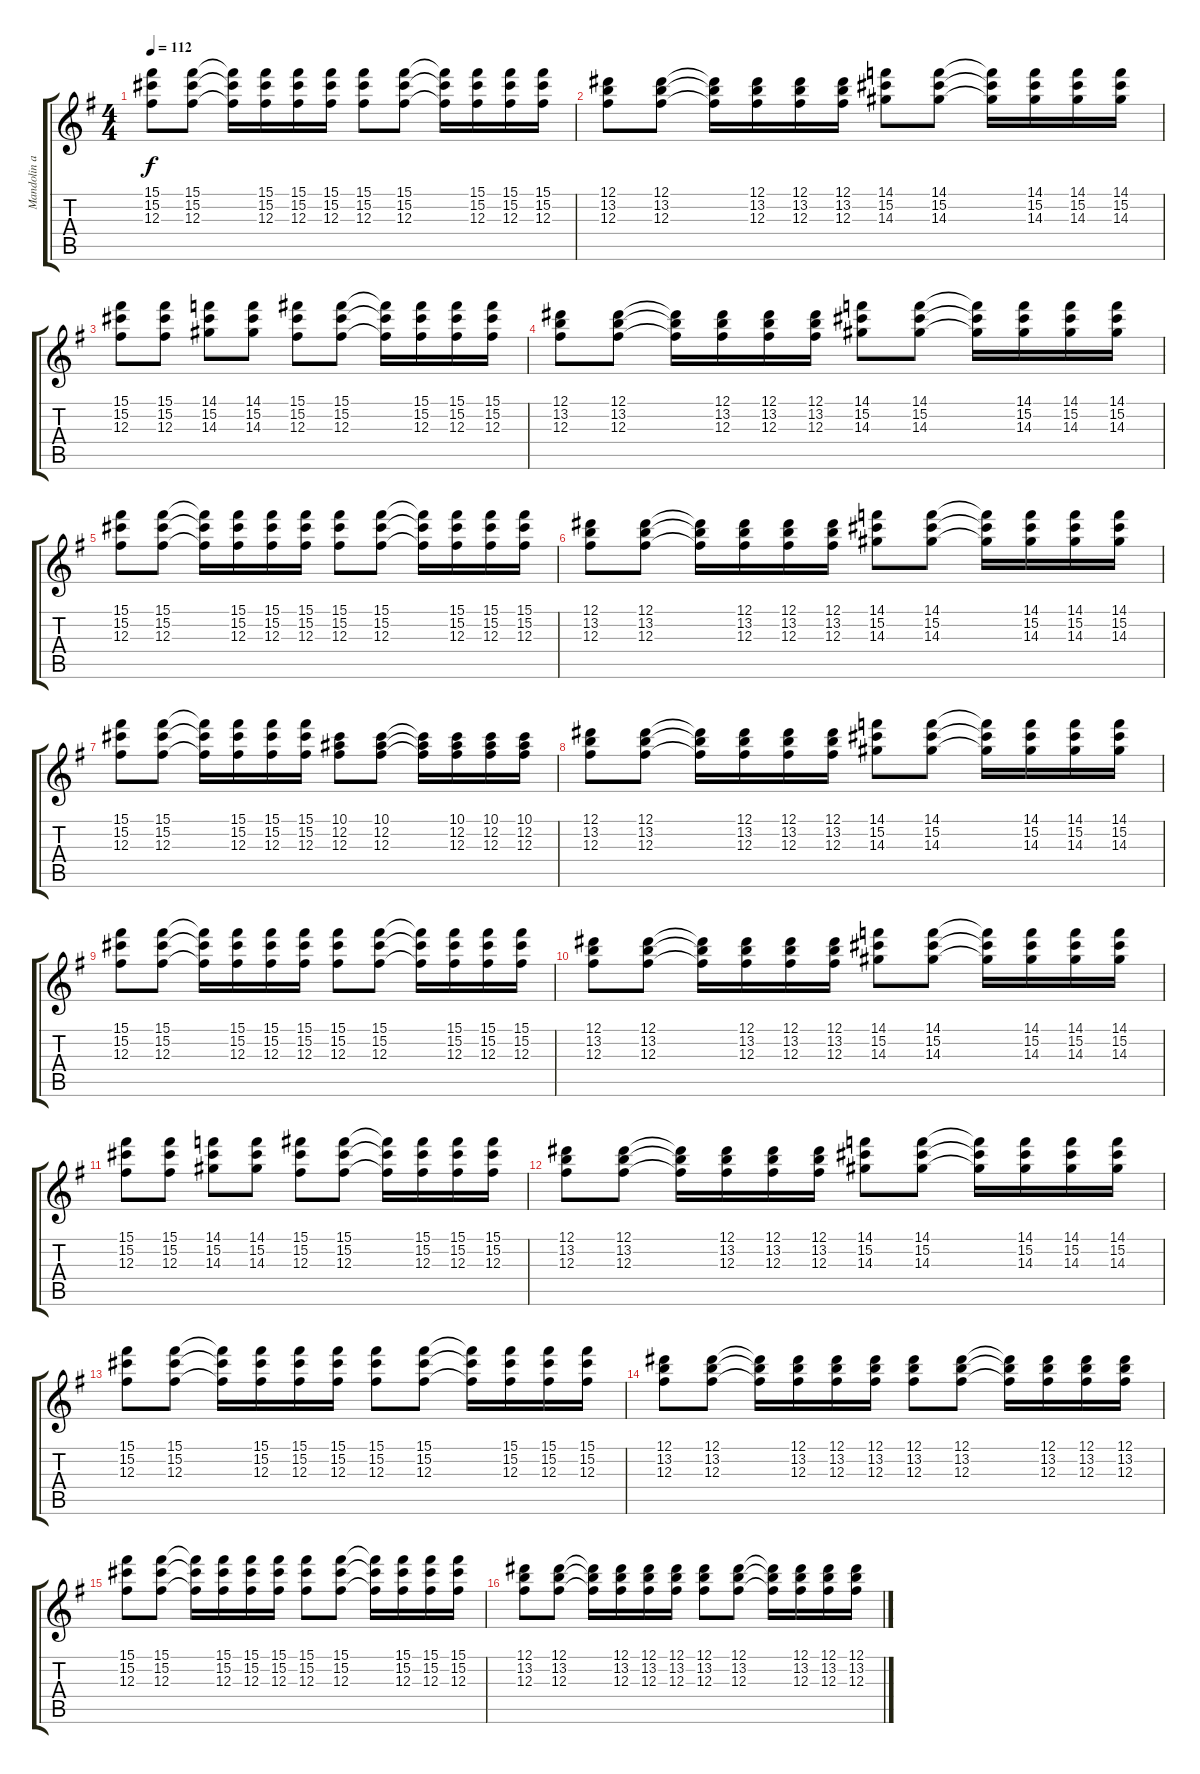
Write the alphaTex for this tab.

\track ("Mandolin arr. for Guitar" "Mandolin a") {instrument acousticguitarsteel}
\staff {score tabs}
\tuning (Eb4 Bb3 Gb3 Db3 Ab2 Eb2) {hide}
\ts (4 4)
\tempo 112
\clef g2
\ks g
(15.1 15.2 12.3).8{dy f} (15.1 15.2 12.3).8 (15.1{t} 15.2{t} 12.3{t}).16 (15.1 15.2 12.3).16 (15.1 15.2 12.3).16 (15.1 15.2 12.3).16 (15.1 15.2 12.3).8 (15.1 15.2 12.3).8 (15.1{t} 15.2{t} 12.3{t}).16 (15.1 15.2 12.3).16 (15.1 15.2 12.3).16 (15.1 15.2 12.3).16 |
(12.1 13.2 12.3).8 (12.1 13.2 12.3).8 (12.1{t} 13.2{t} 12.3{t}).16 (12.1 13.2 12.3).16 (12.1 13.2 12.3).16 (12.1 13.2 12.3).16 (14.1 15.2 14.3).8 (14.1 15.2 14.3).8 (14.1{t} 15.2{t} 14.3{t}).16 (14.1 15.2 14.3).16 (14.1 15.2 14.3).16 (14.1 15.2 14.3).16 |
(15.1 15.2 12.3).8 (15.1 15.2 12.3).8 (14.1 15.2 14.3).8 (14.1 15.2 14.3).8 (15.1 15.2 12.3).8 (15.1 15.2 12.3).8 (15.1{t} 15.2{t} 12.3{t}).16 (15.1 15.2 12.3).16 (15.1 15.2 12.3).16 (15.1 15.2 12.3).16 |
(12.1 13.2 12.3).8 (12.1 13.2 12.3).8 (12.1{t} 13.2{t} 12.3{t}).16 (12.1 13.2 12.3).16 (12.1 13.2 12.3).16 (12.1 13.2 12.3).16 (14.1 15.2 14.3).8 (14.1 15.2 14.3).8 (14.1{t} 15.2{t} 14.3{t}).16 (14.1 15.2 14.3).16 (14.1 15.2 14.3).16 (14.1 15.2 14.3).16 |
(15.1 15.2 12.3).8 (15.1 15.2 12.3).8 (15.1{t} 15.2{t} 12.3{t}).16 (15.1 15.2 12.3).16 (15.1 15.2 12.3).16 (15.1 15.2 12.3).16 (15.1 15.2 12.3).8 (15.1 15.2 12.3).8 (15.1{t} 15.2{t} 12.3{t}).16 (15.1 15.2 12.3).16 (15.1 15.2 12.3).16 (15.1 15.2 12.3).16 |
(12.1 13.2 12.3).8 (12.1 13.2 12.3).8 (12.1{t} 13.2{t} 12.3{t}).16 (12.1 13.2 12.3).16 (12.1 13.2 12.3).16 (12.1 13.2 12.3).16 (14.1 15.2 14.3).8 (14.1 15.2 14.3).8 (14.1{t} 15.2{t} 14.3{t}).16 (14.1 15.2 14.3).16 (14.1 15.2 14.3).16 (14.1 15.2 14.3).16 |
(15.1 15.2 12.3).8 (15.1 15.2 12.3).8 (15.1{t} 15.2{t} 12.3{t}).16 (15.1 15.2 12.3).16 (15.1 15.2 12.3).16 (15.1 15.2 12.3).16 (10.1 12.2 12.3).8 (10.1 12.2 12.3).8 (10.1{t} 12.2{t} 12.3{t}).16 (10.1 12.2 12.3).16 (10.1 12.2 12.3).16 (10.1 12.2 12.3).16 |
(12.1 13.2 12.3).8 (12.1 13.2 12.3).8 (12.1{t} 13.2{t} 12.3{t}).16 (12.1 13.2 12.3).16 (12.1 13.2 12.3).16 (12.1 13.2 12.3).16 (14.1 15.2 14.3).8 (14.1 15.2 14.3).8 (14.1{t} 15.2{t} 14.3{t}).16 (14.1 15.2 14.3).16 (14.1 15.2 14.3).16 (14.1 15.2 14.3).16 |
(15.1 15.2 12.3).8 (15.1 15.2 12.3).8 (15.1{t} 15.2{t} 12.3{t}).16 (15.1 15.2 12.3).16 (15.1 15.2 12.3).16 (15.1 15.2 12.3).16 (15.1 15.2 12.3).8 (15.1 15.2 12.3).8 (15.1{t} 15.2{t} 12.3{t}).16 (15.1 15.2 12.3).16 (15.1 15.2 12.3).16 (15.1 15.2 12.3).16 |
(12.1 13.2 12.3).8 (12.1 13.2 12.3).8 (12.1{t} 13.2{t} 12.3{t}).16 (12.1 13.2 12.3).16 (12.1 13.2 12.3).16 (12.1 13.2 12.3).16 (14.1 15.2 14.3).8 (14.1 15.2 14.3).8 (14.1{t} 15.2{t} 14.3{t}).16 (14.1 15.2 14.3).16 (14.1 15.2 14.3).16 (14.1 15.2 14.3).16 |
(15.1 15.2 12.3).8 (15.1 15.2 12.3).8 (14.1 15.2 14.3).8 (14.1 15.2 14.3).8 (15.1 15.2 12.3).8 (15.1 15.2 12.3).8 (15.1{t} 15.2{t} 12.3{t}).16 (15.1 15.2 12.3).16 (15.1 15.2 12.3).16 (15.1 15.2 12.3).16 |
(12.1 13.2 12.3).8 (12.1 13.2 12.3).8 (12.1{t} 13.2{t} 12.3{t}).16 (12.1 13.2 12.3).16 (12.1 13.2 12.3).16 (12.1 13.2 12.3).16 (14.1 15.2 14.3).8 (14.1 15.2 14.3).8 (14.1{t} 15.2{t} 14.3{t}).16 (14.1 15.2 14.3).16 (14.1 15.2 14.3).16 (14.1 15.2 14.3).16 |
(15.1 15.2 12.3).8 (15.1 15.2 12.3).8 (15.1{t} 15.2{t} 12.3{t}).16 (15.1 15.2 12.3).16 (15.1 15.2 12.3).16 (15.1 15.2 12.3).16 (15.1 15.2 12.3).8 (15.1 15.2 12.3).8 (15.1{t} 15.2{t} 12.3{t}).16 (15.1 15.2 12.3).16 (15.1 15.2 12.3).16 (15.1 15.2 12.3).16 |
(12.1 13.2 12.3).8 (12.1 13.2 12.3).8 (12.1{t} 13.2{t} 12.3{t}).16 (12.1 13.2 12.3).16 (12.1 13.2 12.3).16 (12.1 13.2 12.3).16 (12.1 13.2 12.3).8 (12.1 13.2 12.3).8 (12.1{t} 13.2{t} 12.3{t}).16 (12.1 13.2 12.3).16 (12.1 13.2 12.3).16 (12.1 13.2 12.3).16 |
(15.1 15.2 12.3).8 (15.1 15.2 12.3).8 (15.1{t} 15.2{t} 12.3{t}).16 (15.1 15.2 12.3).16 (15.1 15.2 12.3).16 (15.1 15.2 12.3).16 (15.1 15.2 12.3).8 (15.1 15.2 12.3).8 (15.1{t} 15.2{t} 12.3{t}).16 (15.1 15.2 12.3).16 (15.1 15.2 12.3).16 (15.1 15.2 12.3).16 |
(12.1 13.2 12.3).8 (12.1 13.2 12.3).8 (12.1{t} 13.2{t} 12.3{t}).16 (12.1 13.2 12.3).16 (12.1 13.2 12.3).16 (12.1 13.2 12.3).16 (12.1 13.2 12.3).8 (12.1 13.2 12.3).8 (12.1{t} 13.2{t} 12.3{t}).16 (12.1 13.2 12.3).16 (12.1 13.2 12.3).16 (12.1 13.2 12.3).16
